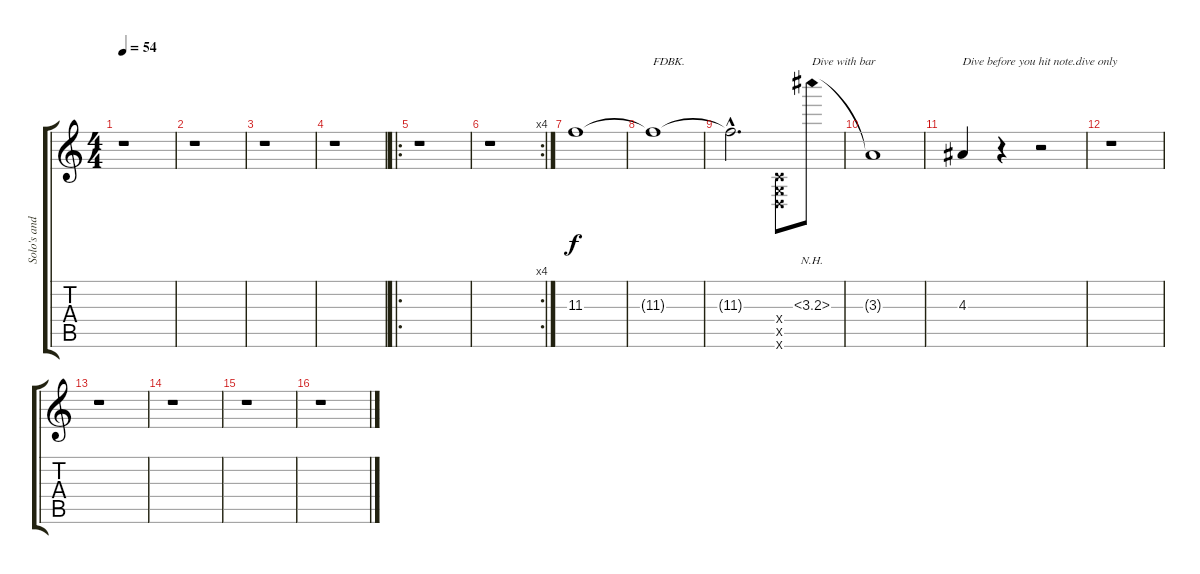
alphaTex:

\track ("Solo's and fill's" "Solo's and") {instrument distortionguitar}
\staff {score tabs}
\tuning (Eb4 Bb3 Gb3 Db3 Ab2 Eb2) {hide}
\ts (4 4)
\tempo 54
\clef g2
\ks c
r.1{dy f} |
r.1 |
r.1 |
r.1 |
\ro
r.1 |
\rc 4
r.1 |
11.3.1 |
11.3{t}.1{txt "FDBK."} |
11.3{hac t}.2{d} (-1.4{x} -1.5{x} -1.6{x}).8 3.3{nh}.8{txt "Dive with bar"} |
3.3{t}.1 |
4.3.4{txt "Dive before you hit note.dive only"} r.4 r.2 |
r.1 |
r.1 |
r.1 |
r.1 |
r.1
